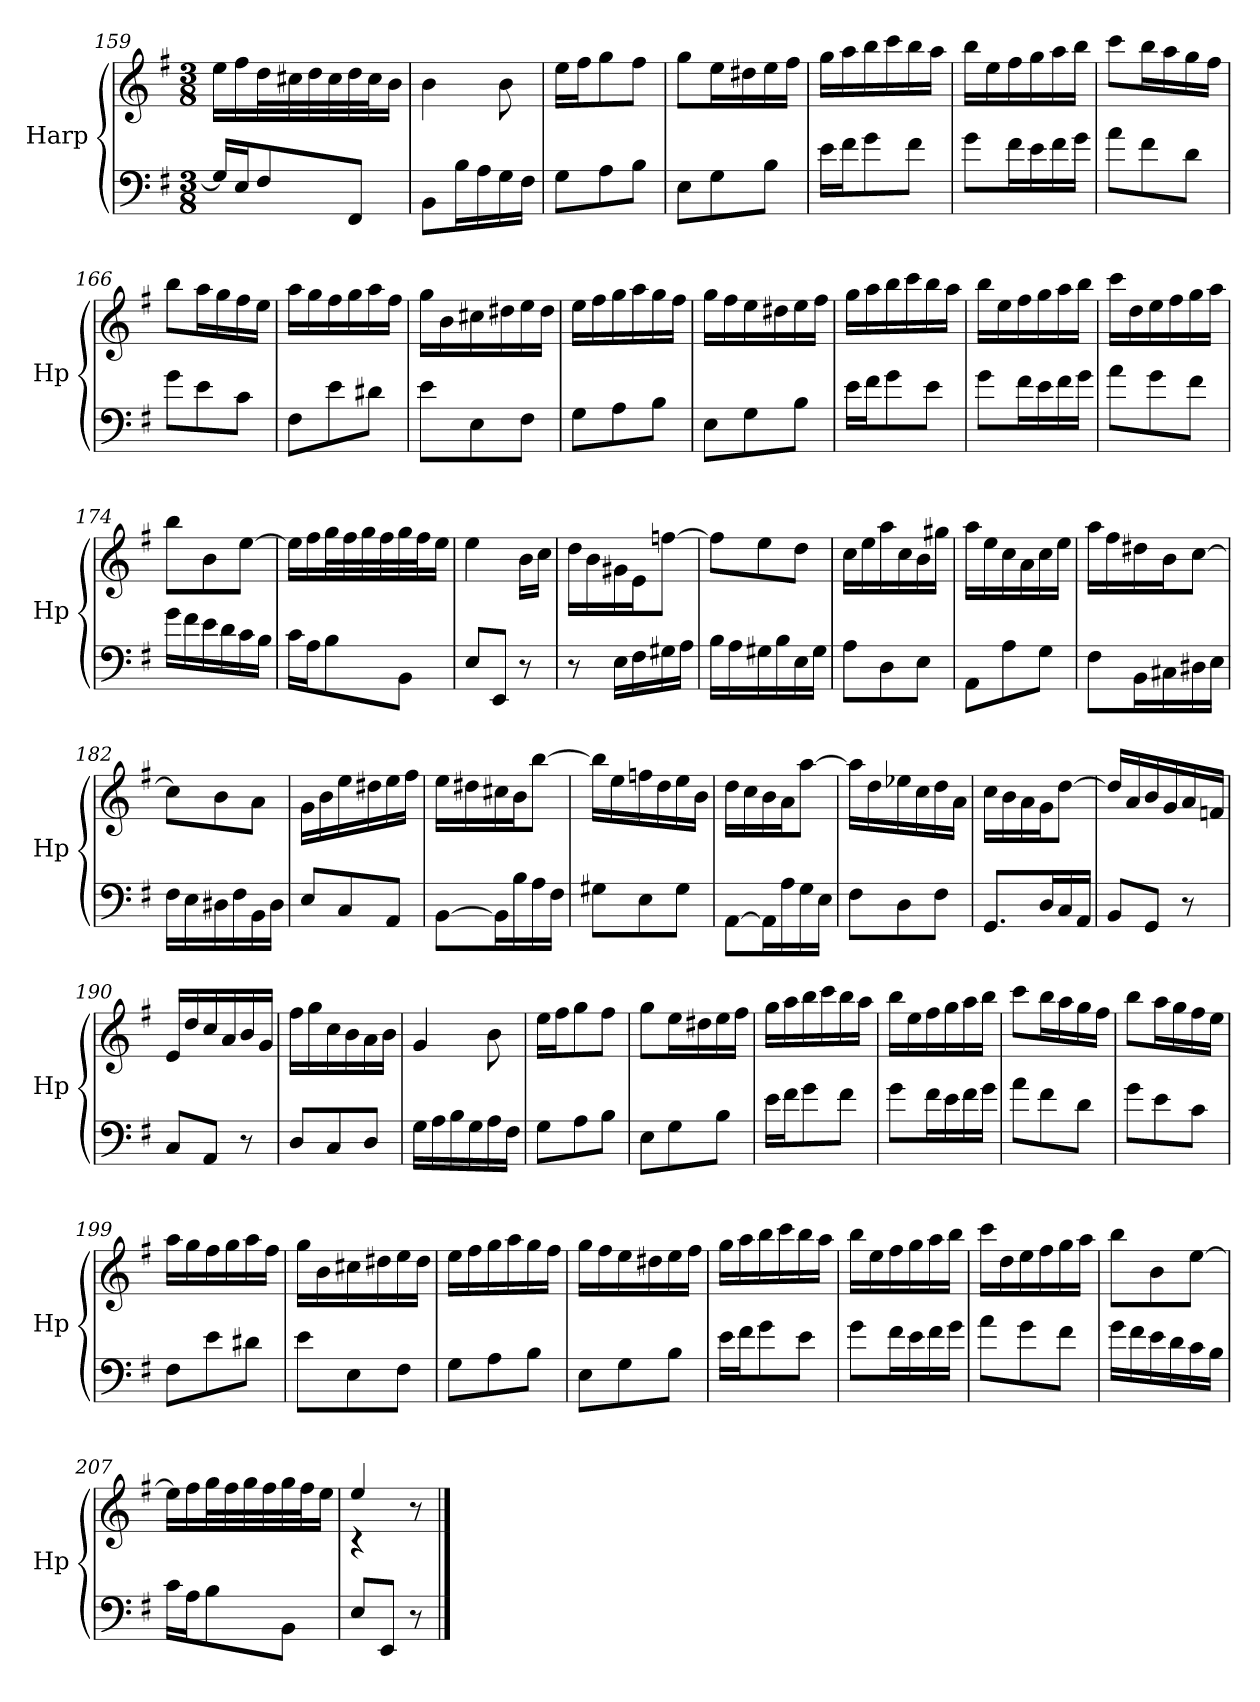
**kern	**kern
*part1	*part1
*staff2	*staff1
*I"Harp	*
*I'Hp	*
!!LO:LB:g=z
*clefF4	*clefG2
*k[f#]	*k[f#]
*M3/8	*M3/8
=159	=159
16G/LL]	16ee\LL
16E/J	16ff#\
8F#/	32dd\L
.	32cc#X\
.	32dd\
.	32cc#\
8FF#/J	32dd\
.	32cc#\J
.	16b\JJ
=160	=160
8BB\L	4b\
16B\L	.
16A\	.
16G\	8b\
16F#\JJ	.
=161	=161
8G\L	16ee\LL
.	16ff#\J
8A\	8gg\
8B\J	8ff#\J
=162	=162
8E\L	8gg\L
8G\	16ee\L
.	16dd#X\
8B\J	16ee\
.	16ff#\JJ
=163	=163
16e\LL	16gg\LL
16f#\J	16aa\
8g\	16bb\
.	16ccc\
8f#\J	16bb\
.	16aa\JJ
=164	=164
8g\L	16bb\LL
.	16ee\
16f#\L	16ff#\
16e\	16gg\
16f#\	16aa\
16g\JJ	16bb\JJ
=165	=165
8a\L	8ccc\L
8f#\	16bb\L
.	16aa\
8d\J	16gg\
.	16ff#\JJ
!!LO:LB:g=z
=166	=166
8g\L	8bb\L
8e\	16aa\L
.	16gg\
8c\J	16ff#\
.	16ee\JJ
=167	=167
8F#\L	16aa\LL
.	16gg\
8e\	16ff#\
.	16gg\
8d#X\J	16aa\
.	16ff#\JJ
=168	=168
8e\L	16gg\LL
.	16b\
8E\	16cc#X\
.	16dd#X\
8F#\J	16ee\
.	16dd#\JJ
=169	=169
8G\L	16ee\LL
.	16ff#\
8A\	16gg\
.	16aa\
8B\J	16gg\
.	16ff#\JJ
=170	=170
8E\L	16gg\LL
.	16ff#\
8G\	16ee\
.	16dd#X\
8B\J	16ee\
.	16ff#\JJ
=171	=171
16e\LL	16gg\LL
16f#\J	16aa\
8g\	16bb\
.	16ccc\
8e\J	16bb\
.	16aa\JJ
!!LO:LB:g=z
=172	=172
8g\L	16bb\LL
.	16ee\
16f#\L	16ff#\
16e\	16gg\
16f#\	16aa\
16g\JJ	16bb\JJ
=173	=173
8a\L	16ccc\LL
.	16dd\
8g\	16ee\
.	16ff#\
8f#\J	16gg\
.	16aa\JJ
=174	=174
16g\LL	8bb\L
16f#\	.
16e\	8b\
16d\	.
16c\	[8ee\J
16B\JJ	.
=175	=175
16c\LL	16ee\LL]
16A\J	16ff#\
8B\	32gg\L
.	32ff#\
.	32gg\
.	32ff#\
8BB\J	32gg\
.	32ff#\J
.	16ee\JJ
=176	=176
8E/L	4ee\
8EE/J	.
8r	16b\LL
.	16cc\JJ
=177	=177
8r	16dd\LL
.	16b\
16E\LL	16g#X\
16F#\	16e\J
16G#X\	[8ffn\J
16A\JJ	.
!!LO:LB:g=z
=178	=178
16B\LL	8ff\L]
16A\	.
16G#X\	8ee\
16B\	.
16E\	8dd\J
16G#\JJ	.
=179	=179
8A\L	16cc\LL
.	16ee\
8D\	16aa\
.	16cc\
8E\J	16b\
.	16gg#X\JJ
=180	=180
8AA\L	16aa\LL
.	16ee\
8A\	16cc\
.	16a\
8G\J	16cc\
.	16ee\JJ
=181	=181
8F#\L	16aa\LL
.	16ff#\
16BB\L	16dd#X\
16C#X\	16b\J
16D#X\	[8cc\J
16E\JJ	.
=182	=182
16F#\LL	8cc\L]
16E\	.
16D#X\	8b\
16F#\	.
16BB\	8a\J
16D#\JJ	.
=183	=183
8E/L	16g\LL
.	16b\
8C/	16ee\
.	16dd#X\
8AA/J	16ee\
.	16ff#\JJ
!!LO:LB:g=z
=184	=184
[8BB\L	16ee\LL
.	16dd#X\
16BB\L]	16cc#X\
16B\	16b\J
16A\	[8bb\J
16F#\JJ	.
=185	=185
8G#X\L	16bb\LL]
.	16ee\
8E\	16ffn\
.	16dd\
8G#\J	16ee\
.	16b\JJ
=186	=186
[8AA\L	16dd\LL
.	16cc\
16AA\L]	16b\
16A\	16a\J
16G\	[8aa\J
16E\JJ	.
=187	=187
8F#\L	16aa\LL]
.	16dd\
8D\	16ee-X\
.	16cc\
8F#\J	16dd\
.	16a\JJ
=188	=188
8.GG/L	16cc\LL
.	16b\
.	16a\
16D/L	16g\J
16C/	[8dd\J
16AA/JJ	.
=189	=189
8BB/L	16dd/LL]
.	16a/
8GG/J	16b/
.	16g/
8r	16a/
.	16fn/JJ
=190	=190
8C/L	16e/LL
.	16dd/
8AA/J	16cc/
.	16a/
8r	16b/
.	16g/JJ
!!LO:PB:g=z
=191	=191
8D/L	16ff#\LL
.	16gg\
8C/	16cc\
.	16b\
8D/J	16a\
.	16b\JJ
=192	=192
16G\LL	4g/
16A\	.
16B\	.
16G\	.
16A\	8b\
16F#\JJ	.
=193	=193
8G\L	16ee\LL
.	16ff#\J
8A\	8gg\
8B\J	8ff#\J
=194	=194
8E\L	8gg\L
8G\	16ee\L
.	16dd#X\
8B\J	16ee\
.	16ff#\JJ
=195	=195
16e\LL	16gg\LL
16f#\J	16aa\
8g\	16bb\
.	16ccc\
8f#\J	16bb\
.	16aa\JJ
=196	=196
8g\L	16bb\LL
.	16ee\
16f#\L	16ff#\
16e\	16gg\
16f#\	16aa\
16g\JJ	16bb\JJ
=197	=197
8a\L	8ccc\L
8f#\	16bb\L
.	16aa\
8d\J	16gg\
.	16ff#\JJ
!!LO:LB:g=z
=198	=198
8g\L	8bb\L
8e\	16aa\L
.	16gg\
8c\J	16ff#\
.	16ee\JJ
=199	=199
8F#\L	16aa\LL
.	16gg\
8e\	16ff#\
.	16gg\
8d#X\J	16aa\
.	16ff#\JJ
=200	=200
8e\L	16gg\LL
.	16b\
8E\	16cc#X\
.	16dd#X\
8F#\J	16ee\
.	16dd#\JJ
=201	=201
8G\L	16ee\LL
.	16ff#\
8A\	16gg\
.	16aa\
8B\J	16gg\
.	16ff#\JJ
=202	=202
8E\L	16gg\LL
.	16ff#\
8G\	16ee\
.	16dd#X\
8B\J	16ee\
.	16ff#\JJ
=203	=203
16e\LL	16gg\LL
16f#\J	16aa\
8g\	16bb\
.	16ccc\
8e\J	16bb\
.	16aa\JJ
!!LO:LB:g=z
=204	=204
8g\L	16bb\LL
.	16ee\
16f#\L	16ff#\
16e\	16gg\
16f#\	16aa\
16g\JJ	16bb\JJ
=205	=205
8a\L	16ccc\LL
.	16dd\
8g\	16ee\
.	16ff#\
8f#\J	16gg\
.	16aa\JJ
=206	=206
16g\LL	8bb\L
16f#\	.
16e\	8b\
16d\	.
16c\	[8ee\J
16B\JJ	.
=207	=207
16c\LL	16ee\LL]
16A\J	16ff#\
8B\	32gg\L
.	32ff#\
.	32gg\
.	32ff#\
8BB\J	32gg\
.	32ff#\J
.	16ee\JJ
=208	=208
*	*^
8E/L	4ee/	4rc
8EE/J	.	.
8r	8r	8ryy
*	*v	*v
==	==
*-	*-
